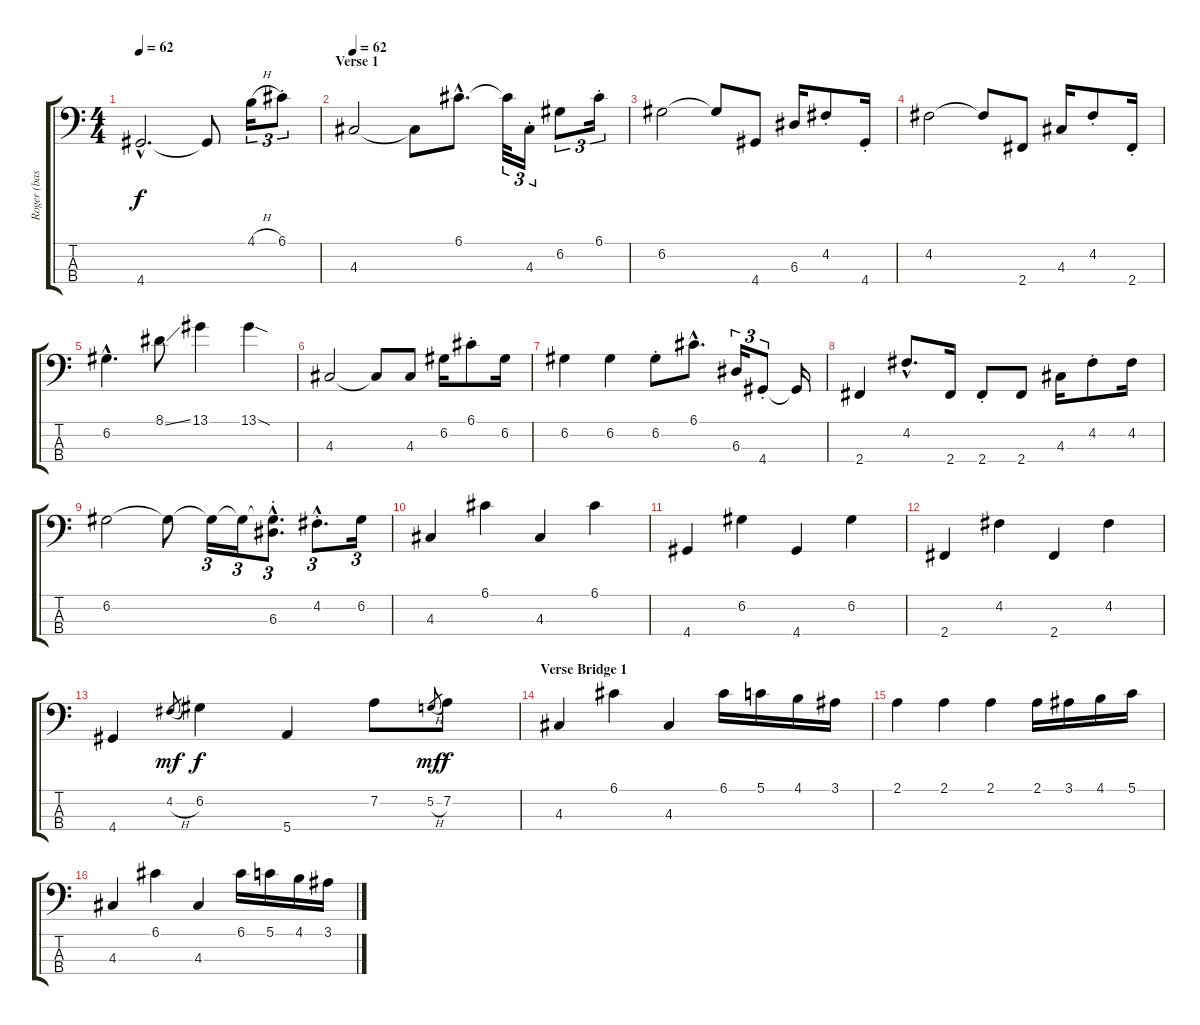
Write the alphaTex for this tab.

\track ("Roger (bass pick)" "Roger (bas") {instrument electricbasspick}
\staff {score tabs}
\tuning (G2 D2 A1 E1) {hide}
\ts (4 4)
\tempo 62
\clef f4
\ks c
4.4{hac}.2{d dy f} 4.4{t}.8 4.1{h}.16{tu (3 2)} 6.1{st}.8{tu (3 2)} |
\section ("" "Verse 1")
\tempo 62
4.3.2 4.3{t}.8 6.1{hac}.8{d} 6.1{t}.32{tu (3 2)} 4.3{st}.16{tu (3 2)} 6.2.8{tu (3 2)} 6.1{st}.16{tu (3 2)} |
6.2.2 6.2{t}.8 4.4.8 6.3.16 4.2{st}.8 4.4{st}.16 |
4.2.2 4.2{t}.8 2.4.8 4.3.16 4.2{st}.8 2.4{st}.16 |
6.2{hac}.4{d} 8.1{ss}.8 13.1.4 13.1{sod}.4 |
4.3.2 4.3{t}.8 4.3.8 6.2.16 6.1{st}.8 6.2.16 |
6.2.4 6.2.4 6.2{st}.8 6.1{hac}.8{d} 6.3.16{tu (3 2)} 4.4{st}.8{tu (3 2)} 4.4{t}.16 |
2.4.4 4.2{hac}.8{d} 2.4.16 2.4{st}.8 2.4.8 4.3.16 4.2{st}.8 4.2.16 |
6.2.2 6.2{t}.8 6.2{t}.16{tu (3 2)} 6.2{t}.16{tu (3 2)} (6.2{hac t} 6.3{hac st}).8{d tu (3 2)} 4.2{hac st}.8{d tu (3 2)} 6.2.16{tu (3 2)} |
4.3.4 6.1.4 4.3.4 6.1.4 |
4.4.4 6.2.4 4.4.4 6.2.4 |
2.4.4 4.2.4 2.4.4 4.2.4 |
4.4.4 4.2{h}.8{gr dy mf} 6.2.4{dy f} 5.4.4 7.2.8 5.2{h}.8{gr dy mf} 7.2.8{dy f} |
\section ("" "Verse Bridge 1")
4.3.4 6.1.4 4.3.4 6.1.16 5.1.16 4.1.16 3.1.16 |
2.1.4 2.1.4 2.1.4 2.1.16 3.1.16 4.1.16 5.1.16 |
4.3.4 6.1.4 4.3.4 6.1.16 5.1.16 4.1.16 3.1.16
